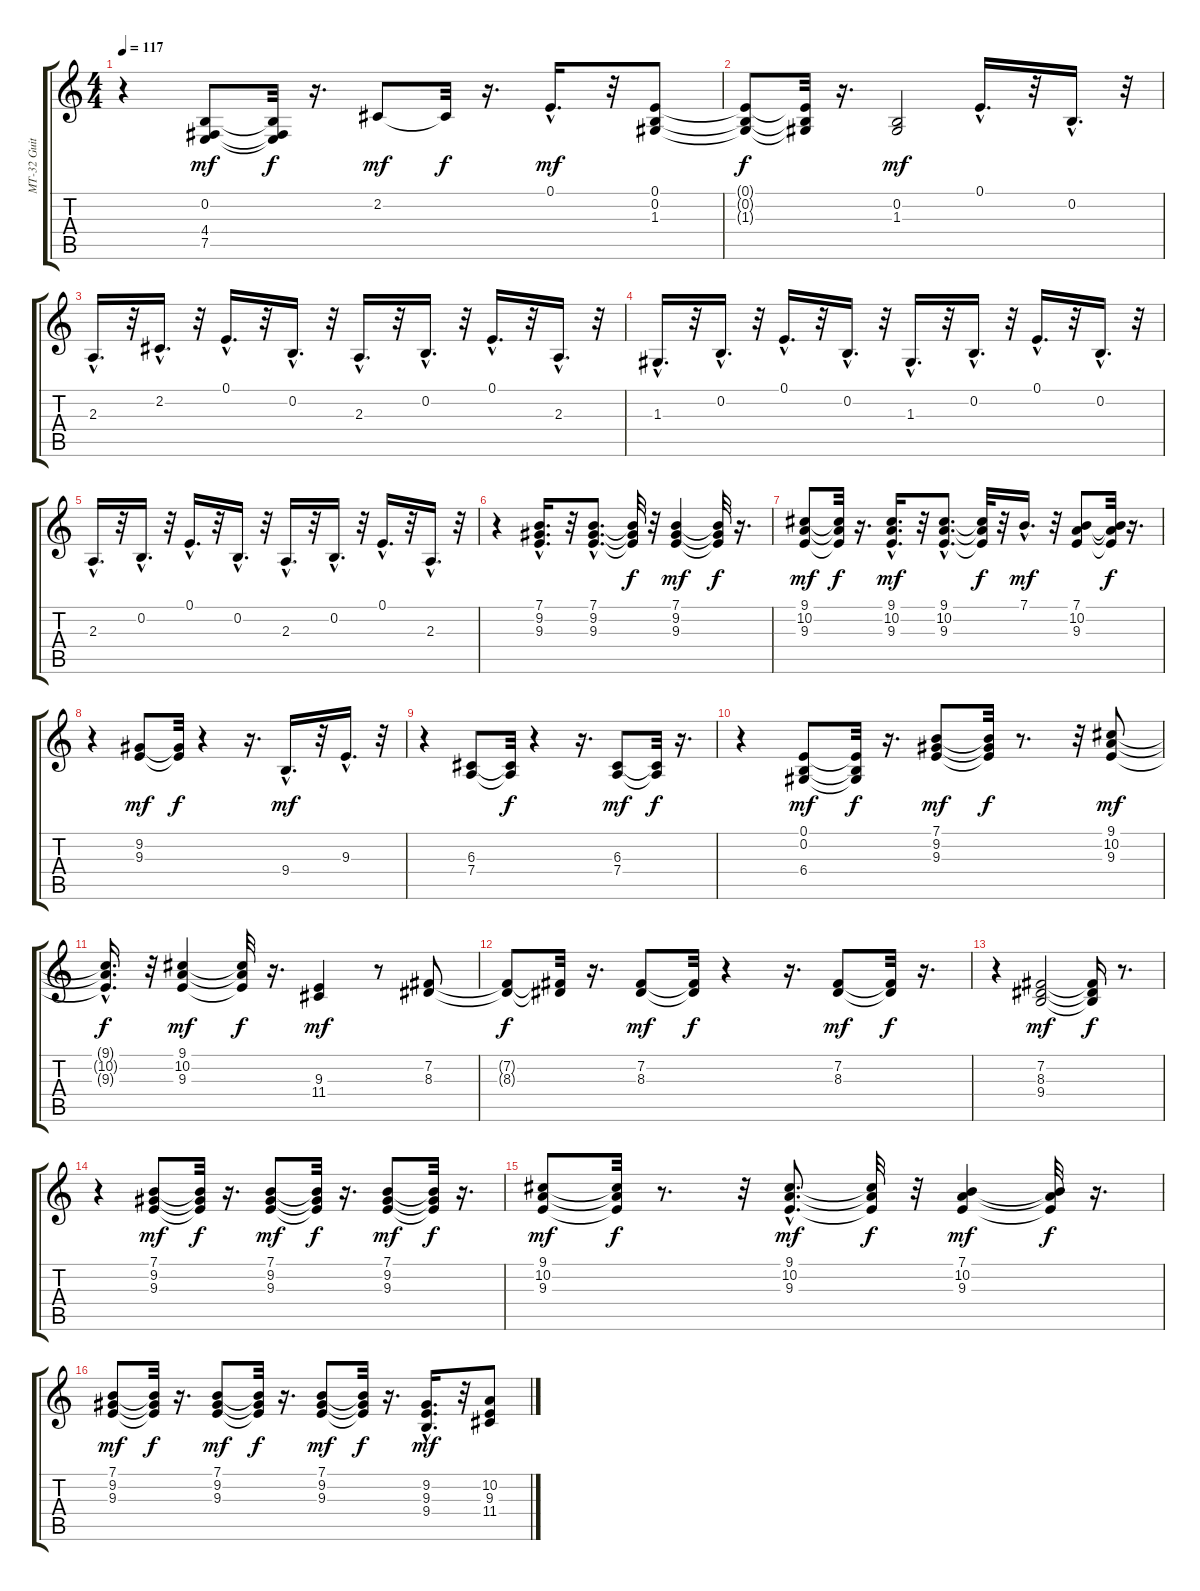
\track ("MT-32 Guitar 2" "MT-32 Guit") {instrument frenchhorn}
\staff {score tabs}
\tuning (E4 B3 G3 D3 A2 E2) {hide}
\ts (4 4)
\tempo 117
\clef g2
\ks c
r.4{dy mf} (0.2 4.4 7.5).8 (0.2{t} 4.4{t} 7.5{t}).32{dy f} r.16{d} 2.2.8{dy mf} 2.2{t}.32{dy f} r.16{d} 0.1{hac}.16{d dy mf} r.32 (0.1 0.2 1.3).8 |
(0.1{t} 0.2{t} 1.3{t}).8{dy f} (0.1{t} 0.2{t} 1.3{t}).32 r.16{d} (0.2 1.3).2{dy mf} 0.1{hac}.16{d} r.32 0.2{hac}.16{d} r.32 |
2.3{hac}.16{d} r.32 2.2{hac}.16{d} r.32 0.1{hac}.16{d} r.32 0.2{hac}.16{d} r.32 2.3{hac}.16{d} r.32 0.2{hac}.16{d} r.32 0.1{hac}.16{d} r.32 2.3{hac}.16{d} r.32 |
1.3{hac}.16{d} r.32 0.2{hac}.16{d} r.32 0.1{hac}.16{d} r.32 0.2{hac}.16{d} r.32 1.3{hac}.16{d} r.32 0.2{hac}.16{d} r.32 0.1{hac}.16{d} r.32 0.2{hac}.16{d} r.32 |
2.3{hac}.16{d} r.32 0.2{hac}.16{d} r.32 0.1{hac}.16{d} r.32 0.2{hac}.16{d} r.32 2.3{hac}.16{d} r.32 0.2{hac}.16{d} r.32 0.1{hac}.16{d} r.32 2.3{hac}.16{d} r.32 |
r.4 (7.1{hac} 9.2{hac} 9.3{hac}).16{d} r.32 (7.1{hac} 9.2{hac} 9.3{hac}).8{d} (7.1{t} 9.2{t} 9.3{t}).32{dy f} r.32 (7.1 9.2 9.3).4{dy mf} (7.1{t} 9.2{t} 9.3{t}).32{dy f} r.16{d} |
(9.1 10.2 9.3).8{dy mf} (9.1{t} 10.2{t} 9.3{t}).32{dy f} r.16{d} (9.1{hac} 10.2{hac} 9.3{hac}).16{d dy mf} r.32 (9.1{hac} 10.2{hac} 9.3{hac}).8{d} (9.1{t} 10.2{t} 9.3{t}).32{dy f} r.32 7.1{hac}.16{d dy mf} r.32 (7.1 10.2 9.3).8 (7.1{t} 10.2{t} 9.3{t}).32{dy f} r.16{d} |
r.4 (9.2 9.3).8{dy mf} (9.2{t} 9.3{t}).32{dy f} r.4 r.16{d} 9.4{hac}.16{d dy mf} r.32 9.3{hac}.16{d} r.32 |
r.4 (6.3 7.4).8 (6.3{t} 7.4{t}).32{dy f} r.4 r.16{d} (6.3 7.4).8{dy mf} (6.3{t} 7.4{t}).32{dy f} r.16{d} |
r.4 (0.1 0.2 6.4).8{dy mf} (0.1{t} 0.2{t} 6.4{t}).32{dy f} r.16{d} (7.1 9.2 9.3).8{dy mf} (7.1{t} 9.2{t} 9.3{t}).32{dy f} r.8{d} r.32 (9.1 10.2 9.3).8{dy mf} |
(9.1{hac t} 10.2{hac t} 9.3{hac t}).16{d dy f} r.32 (9.1 10.2 9.3).4{dy mf} (9.1{t} 10.2{t} 9.3{t}).32{dy f} r.16{d} (9.3 11.4).4{dy mf} r.8 (7.2 8.3).8 |
(7.2{t} 8.3{t}).8{dy f} (7.2{t} 8.3{t}).32 r.16{d} (7.2 8.3).8{dy mf} (7.2{t} 8.3{t}).32{dy f} r.4 r.16{d} (7.2 8.3).8{dy mf} (7.2{t} 8.3{t}).32{dy f} r.16{d} |
r.4 (7.2 8.3 9.4).2{dy mf} (7.2{t} 8.3{t} 9.4{t}).16{dy f} r.8{d} |
r.4 (7.1 9.2 9.3).8{dy mf} (7.1{t} 9.2{t} 9.3{t}).32{dy f} r.16{d} (7.1 9.2 9.3).8{dy mf} (7.1{t} 9.2{t} 9.3{t}).32{dy f} r.16{d} (7.1 9.2 9.3).8{dy mf} (7.1{t} 9.2{t} 9.3{t}).32{dy f} r.16{d} |
(9.1 10.2 9.3).8{dy mf} (9.1{t} 10.2{t} 9.3{t}).32{dy f} r.8{d} r.32 (9.1{hac} 10.2{hac} 9.3{hac}).8{d dy mf} (9.1{t} 10.2{t} 9.3{t}).32{dy f} r.32 (7.1 10.2 9.3).4{dy mf} (7.1{t} 10.2{t} 9.3{t}).32{dy f} r.16{d} |
(7.1 9.2 9.3).8{dy mf} (7.1{t} 9.2{t} 9.3{t}).32{dy f} r.16{d} (7.1 9.2 9.3).8{dy mf} (7.1{t} 9.2{t} 9.3{t}).32{dy f} r.16{d} (7.1 9.2 9.3).8{dy mf} (7.1{t} 9.2{t} 9.3{t}).32{dy f} r.16{d} (9.2{hac} 9.3{hac} 9.4{hac}).16{d dy mf} r.32 (10.2 9.3 11.4).8
